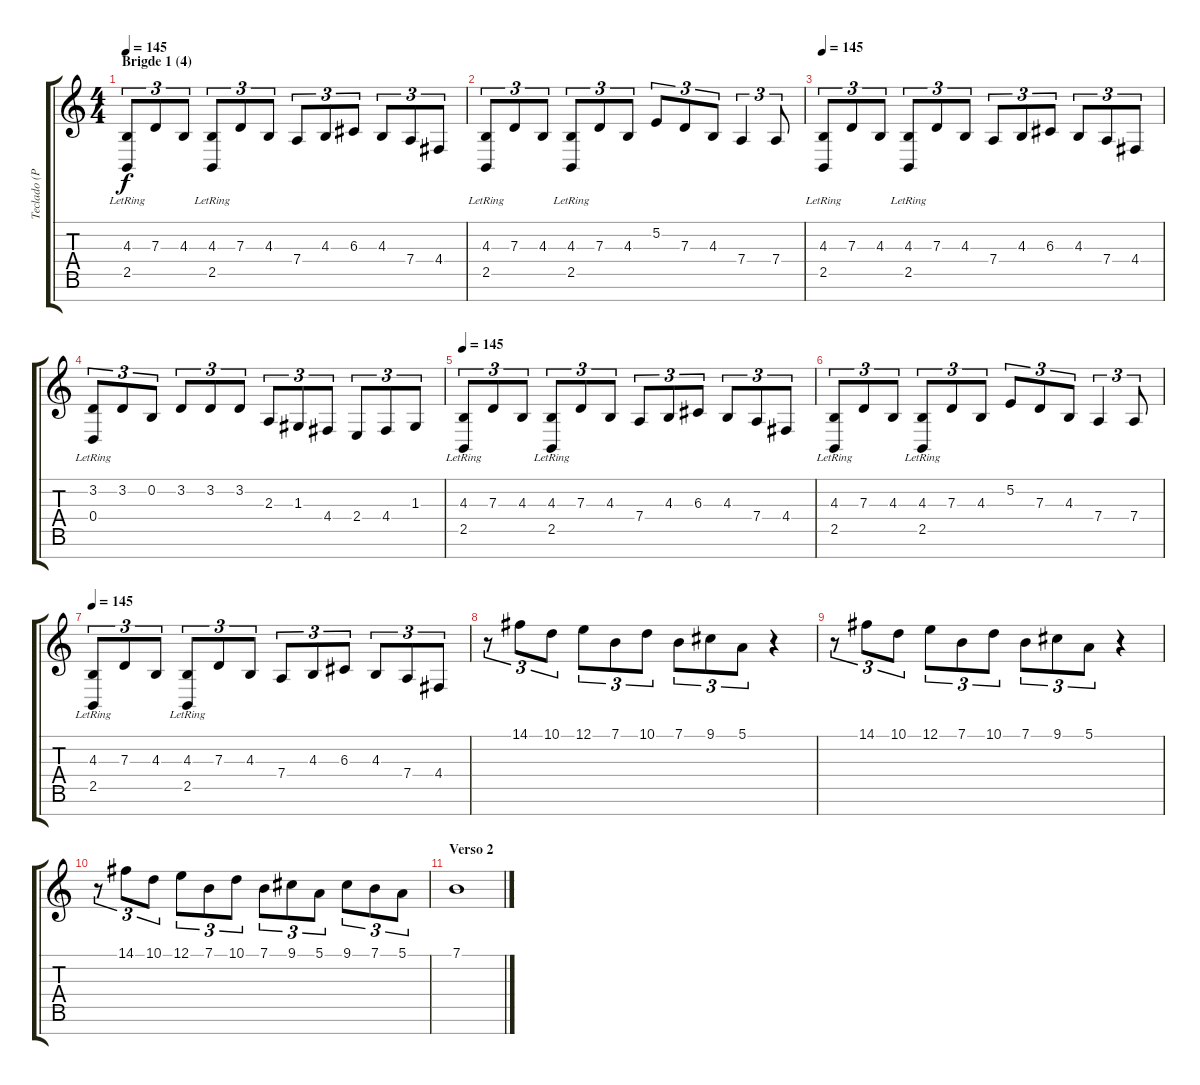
\track ("Teclado (Punteos)" "Teclado (P") {instrument brightacousticpiano}
\staff {score tabs}
\tuning (E4 B3 G3 D3 A2 E2 B1) {hide}
\ts (4 4)
\section ("" "Brigde 1 (4)")
\tempo 145
\clef g2
\ks c
(4.3 2.5{lr}).8{tu (3 2) dy f volume 12} 7.3.8{tu (3 2)} 4.3.8{tu (3 2)} (4.3 2.5{lr}).8{tu (3 2)} 7.3.8{tu (3 2)} 4.3.8{tu (3 2)} 7.4.8{tu (3 2)} 4.3.8{tu (3 2)} 6.3.8{tu (3 2)} 4.3.8{tu (3 2)} 7.4.8{tu (3 2)} 4.4.8{tu (3 2)} |
(4.3 2.5{lr}).8{tu (3 2)} 7.3.8{tu (3 2)} 4.3.8{tu (3 2)} (4.3 2.5{lr}).8{tu (3 2)} 7.3.8{tu (3 2)} 4.3.8{tu (3 2)} 5.2.8{tu (3 2)} 7.3.8{tu (3 2)} 4.3.8{tu (3 2)} 7.4.4{tu (3 2)} 7.4.8{tu (3 2)} |
\tempo 145
(4.3 2.5{lr}).8{tu (3 2) volume 12} 7.3.8{tu (3 2)} 4.3.8{tu (3 2)} (4.3 2.5{lr}).8{tu (3 2)} 7.3.8{tu (3 2)} 4.3.8{tu (3 2)} 7.4.8{tu (3 2)} 4.3.8{tu (3 2)} 6.3.8{tu (3 2)} 4.3.8{tu (3 2)} 7.4.8{tu (3 2)} 4.4.8{tu (3 2)} |
(3.2 0.4{lr}).8{tu (3 2)} 3.2.8{tu (3 2)} 0.2.8{tu (3 2)} 3.2.8{tu (3 2)} 3.2.8{tu (3 2)} 3.2.8{tu (3 2)} 2.3.8{tu (3 2)} 1.3.8{tu (3 2)} 4.4.8{tu (3 2)} 2.4.8{tu (3 2)} 4.4.8{tu (3 2)} 1.3.8{tu (3 2)} |
\tempo 145
(4.3 2.5{lr}).8{tu (3 2) volume 12} 7.3.8{tu (3 2)} 4.3.8{tu (3 2)} (4.3 2.5{lr}).8{tu (3 2)} 7.3.8{tu (3 2)} 4.3.8{tu (3 2)} 7.4.8{tu (3 2)} 4.3.8{tu (3 2)} 6.3.8{tu (3 2)} 4.3.8{tu (3 2)} 7.4.8{tu (3 2)} 4.4.8{tu (3 2)} |
(4.3 2.5{lr}).8{tu (3 2)} 7.3.8{tu (3 2)} 4.3.8{tu (3 2)} (4.3 2.5{lr}).8{tu (3 2)} 7.3.8{tu (3 2)} 4.3.8{tu (3 2)} 5.2.8{tu (3 2)} 7.3.8{tu (3 2)} 4.3.8{tu (3 2)} 7.4.4{tu (3 2)} 7.4.8{tu (3 2)} |
\tempo 145
(4.3 2.5{lr}).8{tu (3 2) volume 12} 7.3.8{tu (3 2)} 4.3.8{tu (3 2)} (4.3 2.5{lr}).8{tu (3 2)} 7.3.8{tu (3 2)} 4.3.8{tu (3 2)} 7.4.8{tu (3 2)} 4.3.8{tu (3 2)} 6.3.8{tu (3 2)} 4.3.8{tu (3 2)} 7.4.8{tu (3 2)} 4.4.8{tu (3 2)} |
r.8{tu (3 2)} 14.1.8{tu (3 2)} 10.1.8{tu (3 2)} 12.1.8{tu (3 2)} 7.1.8{tu (3 2)} 10.1.8{tu (3 2)} 7.1.8{tu (3 2)} 9.1.8{tu (3 2)} 5.1.8{tu (3 2)} r.4 |
r.8{tu (3 2)} 14.1.8{tu (3 2)} 10.1.8{tu (3 2)} 12.1.8{tu (3 2)} 7.1.8{tu (3 2)} 10.1.8{tu (3 2)} 7.1.8{tu (3 2)} 9.1.8{tu (3 2)} 5.1.8{tu (3 2)} r.4 |
r.8{tu (3 2)} 14.1.8{tu (3 2)} 10.1.8{tu (3 2)} 12.1.8{tu (3 2)} 7.1.8{tu (3 2)} 10.1.8{tu (3 2)} 7.1.8{tu (3 2)} 9.1.8{tu (3 2)} 5.1.8{tu (3 2)} 9.1.8{tu (3 2)} 7.1.8{tu (3 2)} 5.1.8{tu (3 2)} |
\section ("" "Verso 2")
7.1.1
